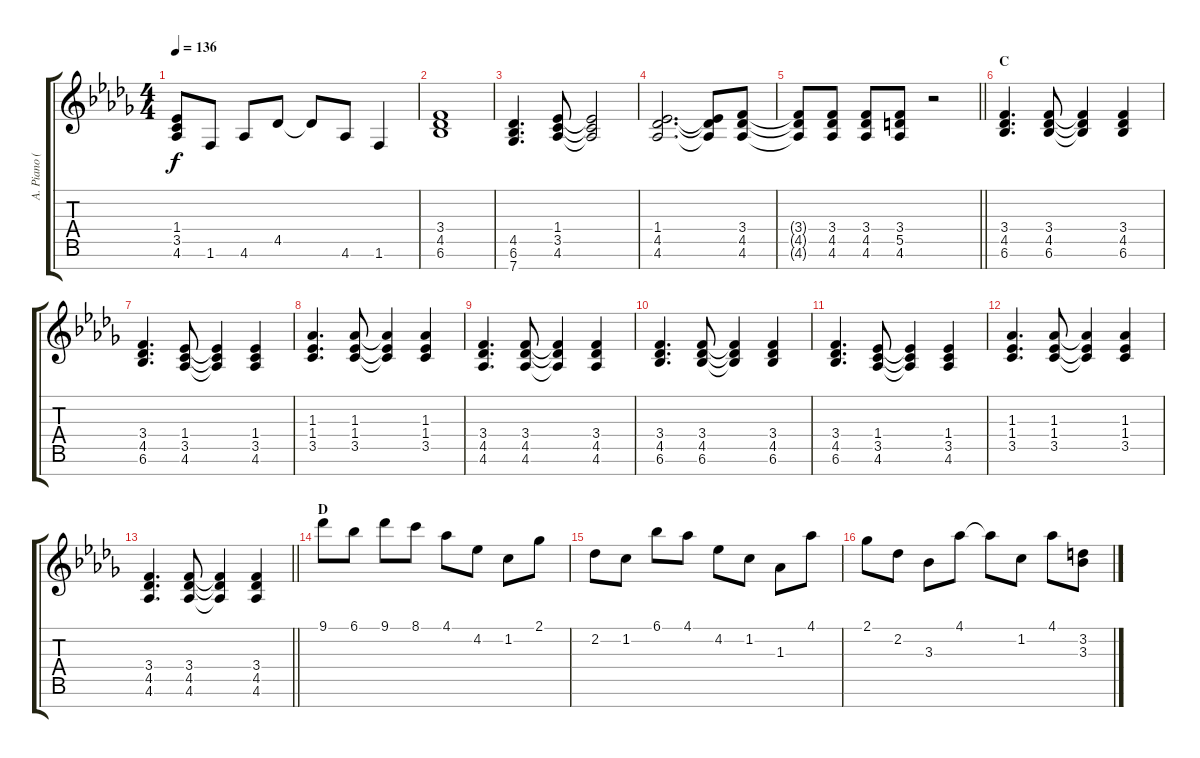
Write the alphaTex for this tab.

\track ("A. Piano (Right Hand)" "A. Piano (") {instrument acousticgrandpiano}
\staff {score tabs}
\tuning (E5 B4 G4 D4 A3 E3 B2) {hide}
\ts (4 4)
\tempo 136
\clef g2
\ks db
(1.4{t} 3.5{t} 4.6{t}).8{dy f} 1.6.8 4.6.8 4.5.8 4.5{t}.8 4.6.8 1.6.4 |
(3.4 4.5 6.6).1 |
(4.5 6.6 7.7).4{d} (1.4 3.5 4.6).8 (1.4{t} 3.5{t} 4.6{t}).2 |
(1.4 4.5 4.6).2{d} (1.4{t} 4.5{t} 4.6{t}).8 (3.4 4.5 4.6).8 |
\barLineRight lightlight
(3.4{t} 4.5{t} 4.6{t}).8 (3.4 4.5 4.6).8 (3.4 4.5 4.6).8 (3.4 5.5 4.6).8 r.2 |
\section ("" "C")
(3.4 4.5 6.6).4{d} (3.4 4.5 6.6).8 (3.4{t} 4.5{t} 6.6{t}).4 (3.4 4.5 6.6).4 |
(3.4 4.5 6.6).4{d} (1.4 3.5 4.6).8 (1.4{t} 3.5{t} 4.6{t}).4 (1.4 3.5 4.6).4 |
(1.3 1.4 3.5).4{d} (1.3 1.4 3.5).8 (1.3{t} 1.4{t} 3.5{t}).4 (1.3 1.4 3.5).4 |
(3.4 4.5 4.6).4{d} (3.4 4.5 4.6).8 (3.4{t} 4.5{t} 4.6{t}).4 (3.4 4.5 4.6).4 |
(3.4 4.5 6.6).4{d} (3.4 4.5 6.6).8 (3.4{t} 4.5{t} 6.6{t}).4 (3.4 4.5 6.6).4 |
(3.4 4.5 6.6).4{d} (1.4 3.5 4.6).8 (1.4{t} 3.5{t} 4.6{t}).4 (1.4 3.5 4.6).4 |
(1.3 1.4 3.5).4{d} (1.3 1.4 3.5).8 (1.3{t} 1.4{t} 3.5{t}).4 (1.3 1.4 3.5).4 |
\barLineRight lightlight
(3.4 4.5 4.6).4{d} (3.4 4.5 4.6).8 (3.4{t} 4.5{t} 4.6{t}).4 (3.4 4.5 4.6).4 |
\section ("" "D")
9.1.8 6.1.8 9.1.8 8.1.8 4.1.8 4.2.8 1.2.8 2.1.8 |
2.2.8 1.2.8 6.1.8 4.1.8 4.2.8 1.2.8 1.3.8 4.1.8 |
2.1.8 2.2.8 3.3.8 4.1.8 4.1{t}.8 1.2.8 4.1.8 (3.2 3.3).8
